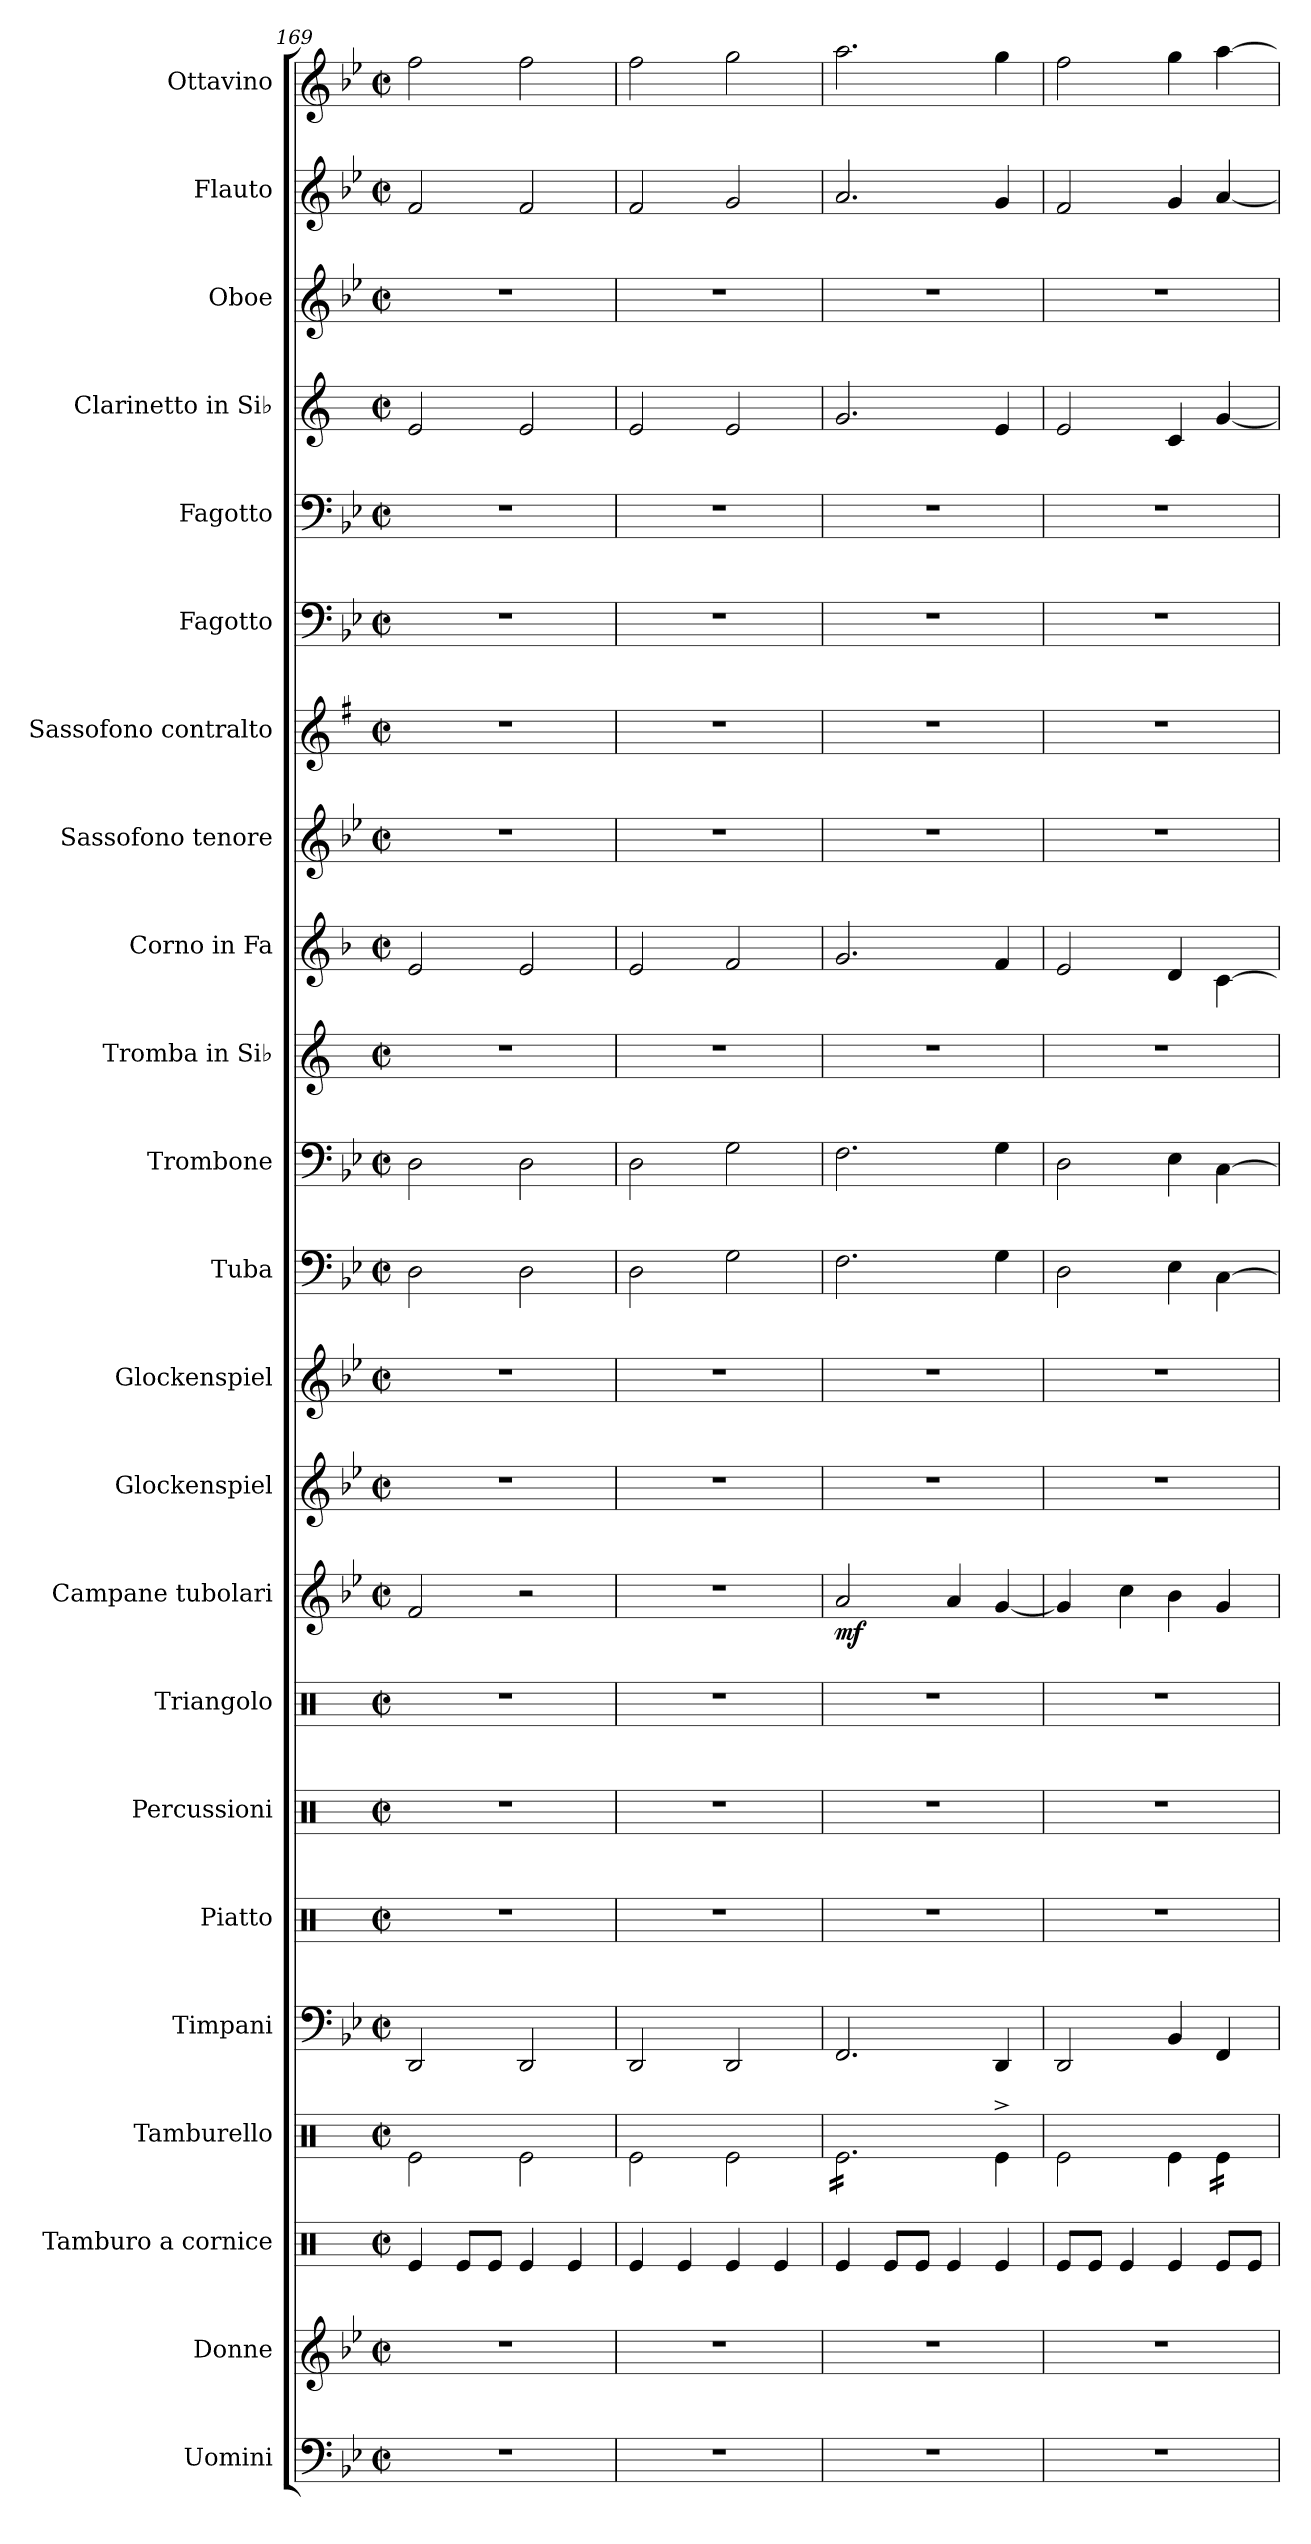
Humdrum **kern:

**kern	**kern	**kern	**kern	**kern	**kern	**kern	**kern	**kern	**dynam	**kern	**kern	**kern	**kern	**kern	**kern	**kern	**kern	**kern	**kern	**kern	**kern	**kern	**kern
*part23	*part22	*part21	*part20	*part19	*part18	*part17	*part16	*part15	*part15	*part14	*part13	*part12	*part11	*part10	*part9	*part8	*part7	*part6	*part5	*part4	*part3	*part2	*part1
*staff23	*staff22	*staff21	*staff20	*staff19	*staff18	*staff17	*staff16	*staff15	*staff15	*staff14	*staff13	*staff12	*staff11	*staff10	*staff9	*staff8	*staff7	*staff6	*staff5	*staff4	*staff3	*staff2	*staff1
*I"Uomini	*I"Donne	*I"Tamburo a cornice	*I"Tamburello	*I"Timpani	*I"Piatto	*I"Percussioni	*I"Triangolo	*I"Campane tubolari	*	*I"Glockenspiel	*I"Glockenspiel	*I"Tuba	*I"Trombone	*I"Tromba in Si♭	*I"Corno in Fa	*I"Sassofono tenore	*I"Sassofono contralto	*I"Fagotto	*I"Fagotto	*I"Clarinetto in Si♭	*I"Oboe	*I"Flauto	*I"Ottavino
*I'U.	*I'D.	*	*I'Tamb.	*I'Timp.	*	*I'Perc.	*I'Triang.	*I'Camp.	*	*I'Glock.	*I'Glock.	*I'Tba.	*I'Trb.	*I'Tr. Si♭	*I'Cor. Fa	*	*	*I'Fag.	*I'Fag.	*I'Cl. Si♭	*I'Ob.	*I'Fl.	*I'Ott.
*clefF4	*clefG2	*clefX	*clefX	*clefF4	*clefX	*clefX	*clefX	*clefG2	*	*clefG2	*clefG2	*clefF4	*clefF4	*clefG2	*clefG2	*clefG2	*clefG2	*clefF4	*clefF4	*clefG2	*clefG2	*clefG2	*clefG2
*	*	*	*	*	*	*	*	*	*	*ITrd-14c-24	*ITrd-14c-24	*	*	*ITrd1c2	*ITrd4c7	*ITrd8c14	*ITrd5c9	*	*	*ITrd1c2	*	*	*ITrd-7c-12
*k[b-e-]	*k[b-e-]	*k[]	*k[]	*k[b-e-]	*k[]	*k[]	*k[]	*k[b-e-]	*	*k[b-e-]	*k[b-e-]	*k[b-e-]	*k[b-e-]	*k[b-e-]	*k[b-e-]	*k[b-e-]	*k[b-e-]	*k[b-e-]	*k[b-e-]	*k[b-e-]	*k[b-e-]	*k[b-e-]	*k[b-e-]
*M2/2	*M2/2	*M2/2	*M2/2	*M2/2	*M2/2	*M2/2	*M2/2	*M2/2	*	*M2/2	*M2/2	*M2/2	*M2/2	*M2/2	*M2/2	*M2/2	*M2/2	*M2/2	*M2/2	*M2/2	*M2/2	*M2/2	*M2/2
*met(c|)	*met(c|)	*met(c|)	*met(c|)	*met(c|)	*met(c|)	*met(c|)	*met(c|)	*met(c|)	*	*met(c|)	*met(c|)	*met(c|)	*met(c|)	*met(c|)	*met(c|)	*met(c|)	*met(c|)	*met(c|)	*met(c|)	*met(c|)	*met(c|)	*met(c|)	*met(c|)
=169	=169	=169	=169	=169	=169	=169	=169	=169	=169	=169	=169	=169	=169	=169	=169	=169	=169	=169	=169	=169	=169	=169	=169
1r	1r	4Re/	2Re\	2DD/	1r	1r	1r	2f/	.	1r	1r	2D\	2D\	1r	2A/	1r	1r	1r	1r	2d/	1r	2f/	2fff\
.	.	8Re/L	.	.	.	.	.	.	.	.	.	.	.	.	.	.	.	.	.	.	.	.	.
.	.	8Re/J	.	.	.	.	.	.	.	.	.	.	.	.	.	.	.	.	.	.	.	.	.
.	.	4Re/	2Re\	2DD/	.	.	.	2r	.	.	.	2D\	2D\	.	2A/	.	.	.	.	2d/	.	2f/	2fff\
.	.	4Re/	.	.	.	.	.	.	.	.	.	.	.	.	.	.	.	.	.	.	.	.	.
=170	=170	=170	=170	=170	=170	=170	=170	=170	=170	=170	=170	=170	=170	=170	=170	=170	=170	=170	=170	=170	=170	=170	=170
1r	1r	4Re/	2Re\	2DD/	1r	1r	1r	1r	.	1r	1r	2D\	2D\	1r	2A/	1r	1r	1r	1r	2d/	1r	2f/	2fff\
.	.	4Re/	.	.	.	.	.	.	.	.	.	.	.	.	.	.	.	.	.	.	.	.	.
.	.	4Re/	2Re\	2DD/	.	.	.	.	.	.	.	2G\	2G\	.	2B-/	.	.	.	.	2d/	.	2g/	2ggg\
.	.	4Re/	.	.	.	.	.	.	.	.	.	.	.	.	.	.	.	.	.	.	.	.	.
=171	=171	=171	=171	=171	=171	=171	=171	=171	=171	=171	=171	=171	=171	=171	=171	=171	=171	=171	=171	=171	=171	=171	=171
!	!	!	!	!	!	!	!	!	!LO:DY:b	!	!	!	!	!	!	!	!	!	!	!	!	!	!
*	*	*	*tremolo	*	*	*	*	*	*	*	*	*	*	*	*	*	*	*	*	*	*	*	*
1r	1r	4Re/	16Re\LL	2.FF/	1r	1r	1r	2a/	mf	1r	1r	2.F\	2.F\	1r	2.c/	1r	1r	1r	1r	2.f/	1r	2.a/	2.aaa\
.	.	.	16Re\	.	.	.	.	.	.	.	.	.	.	.	.	.	.	.	.	.	.	.	.
.	.	.	16Re\	.	.	.	.	.	.	.	.	.	.	.	.	.	.	.	.	.	.	.	.
.	.	.	16Re\	.	.	.	.	.	.	.	.	.	.	.	.	.	.	.	.	.	.	.	.
.	.	8Re/L	16Re\	.	.	.	.	.	.	.	.	.	.	.	.	.	.	.	.	.	.	.	.
.	.	.	16Re\	.	.	.	.	.	.	.	.	.	.	.	.	.	.	.	.	.	.	.	.
.	.	8Re/J	16Re\	.	.	.	.	.	.	.	.	.	.	.	.	.	.	.	.	.	.	.	.
.	.	.	16Re\	.	.	.	.	.	.	.	.	.	.	.	.	.	.	.	.	.	.	.	.
.	.	4Re/	16Re\	.	.	.	.	4a/	.	.	.	.	.	.	.	.	.	.	.	.	.	.	.
.	.	.	16Re\	.	.	.	.	.	.	.	.	.	.	.	.	.	.	.	.	.	.	.	.
.	.	.	16Re\	.	.	.	.	.	.	.	.	.	.	.	.	.	.	.	.	.	.	.	.
.	.	.	16Re\JJ	.	.	.	.	.	.	.	.	.	.	.	.	.	.	.	.	.	.	.	.
*	*	*	*Xtremolo	*	*	*	*	*	*	*	*	*	*	*	*	*	*	*	*	*	*	*	*
.	.	4Re/	4Re^\	4DD/	.	.	.	[4g/	.	.	.	4G\	4G\	.	4B-/	.	.	.	.	4d/	.	4g/	4ggg\
=172	=172	=172	=172	=172	=172	=172	=172	=172	=172	=172	=172	=172	=172	=172	=172	=172	=172	=172	=172	=172	=172	=172	=172
1r	1r	8Re/L	2Re\	2DD/	1r	1r	1r	4g/]	.	1r	1r	2D\	2D\	1r	2A/	1r	1r	1r	1r	2d/	1r	2f/	2fff\
.	.	8Re/J	.	.	.	.	.	.	.	.	.	.	.	.	.	.	.	.	.	.	.	.	.
.	.	4Re/	.	.	.	.	.	4cc\	.	.	.	.	.	.	.	.	.	.	.	.	.	.	.
.	.	4Re/	4Re\	4BB-/	.	.	.	4b-\	.	.	.	4E-\	4E-\	.	4G/	.	.	.	.	4B-/	.	4g/	4ggg\
*	*	*	*tremolo	*	*	*	*	*	*	*	*	*	*	*	*	*	*	*	*	*	*	*	*
.	.	8Re/L	16Re\LL	4FF/	.	.	.	4g/	.	.	.	[4C\	[4C\	.	[4F\	.	.	.	.	[4f/	.	[4a/	[4aaa\
.	.	.	16Re\	.	.	.	.	.	.	.	.	.	.	.	.	.	.	.	.	.	.	.	.
.	.	8Re/J	16Re\	.	.	.	.	.	.	.	.	.	.	.	.	.	.	.	.	.	.	.	.
.	.	.	16Re\JJ	.	.	.	.	.	.	.	.	.	.	.	.	.	.	.	.	.	.	.	.
*	*	*	*Xtremolo	*	*	*	*	*	*	*	*	*	*	*	*	*	*	*	*	*	*	*	*
=	=	=	=	=	=	=	=	=	=	=	=	=	=	=	=	=	=	=	=	=	=	=	=
*-	*-	*-	*-	*-	*-	*-	*-	*-	*-	*-	*-	*-	*-	*-	*-	*-	*-	*-	*-	*-	*-	*-	*-
